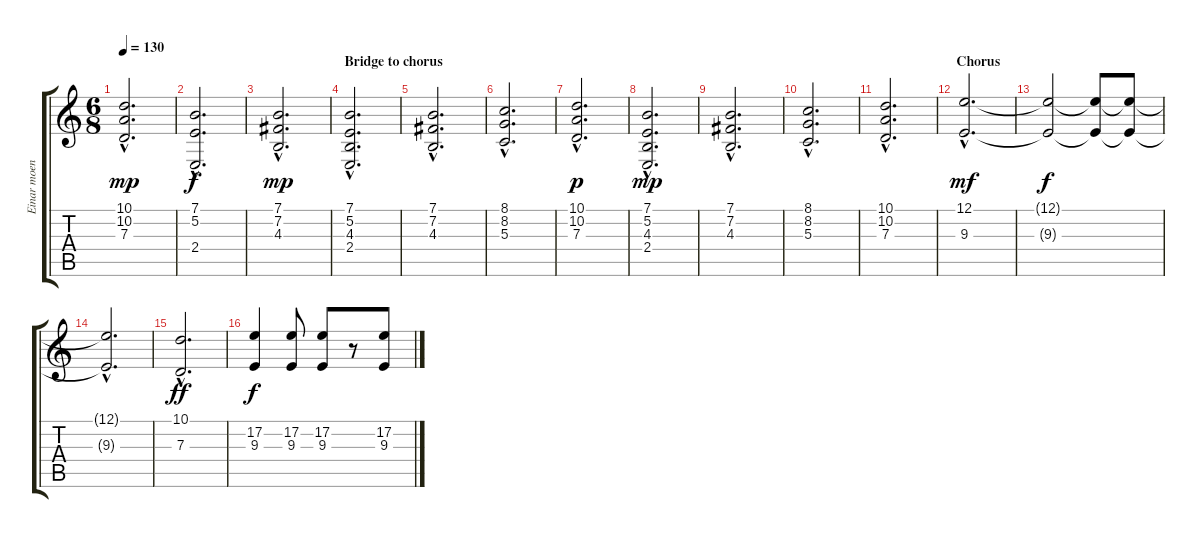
\track ("Einar moen (mid)" "Einar moen") {instrument stringensemble1}
\staff {score tabs}
\tuning (E4 B3 G3 D3 A2 E2) {hide}
\ts (6 8)
\tempo 130
\clef g2
\ks c
(10.1{hac} 10.2{hac} 7.3{hac}).2{d dy mp} |
(7.1{hac} 5.2{hac} 2.4{hac}).2{d dy f} |
(7.1{hac} 7.2{hac} 4.3{hac}).2{d dy mp} |
\section ("" "Bridge to chorus")
(7.1{hac} 5.2{hac} 4.3{hac} 2.4{hac}).2{d} |
(7.1{hac} 7.2{hac} 4.3{hac}).2{d} |
(8.1{hac} 8.2{hac} 5.3{hac}).2{d} |
(10.1{hac} 10.2{hac} 7.3{hac}).2{d dy p} |
(7.1{hac} 5.2{hac} 4.3{hac} 2.4{hac}).2{d dy mp} |
(7.1{hac} 7.2{hac} 4.3{hac}).2{d} |
(8.1{hac} 8.2{hac} 5.3{hac}).2{d} |
(10.1{hac} 10.2{hac} 7.3{hac}).2{d} |
\section ("" "Chorus")
(12.1{hac} 9.3{hac}).2{d dy mf} |
(12.1{t} 9.3{t}).2{dy f} (12.1{t} 9.3{t}).8 (12.1{t} 9.3{t}).8 |
(12.1{hac t} 9.3{hac t}).2{d} |
(10.1{hac} 7.3{hac}).2{d dy ff} |
(17.2 9.3).4{dy f} (17.2 9.3).8 (17.2 9.3).8 r.8 (17.2 9.3).8
